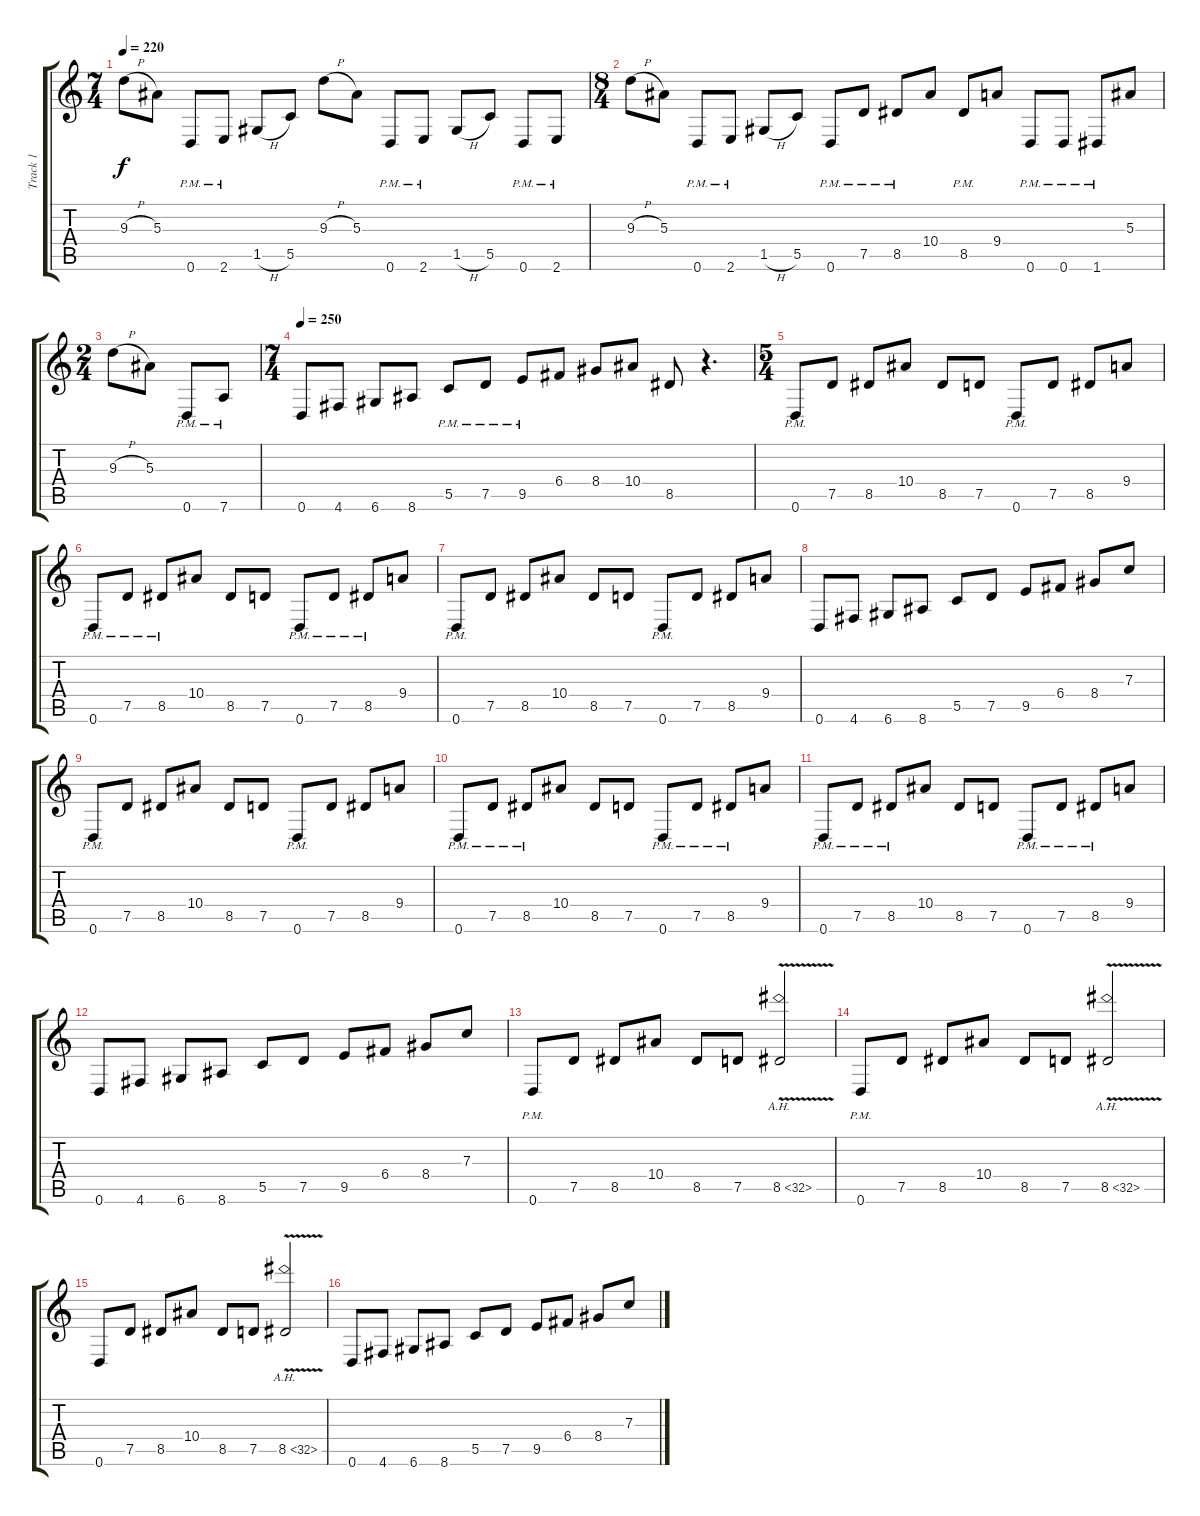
\track ("Track 1" "Track 1") {instrument distortionguitar}
\staff {score tabs}
\tuning (D4 A3 F3 C3 G2 D2) {hide}
\ts (7 4)
\tempo 220
\clef g2
\ks c
9.3{h}.8{dy f} 5.3.8 0.6{pm}.8 2.6{pm}.8 1.5{h}.8 5.5.8 9.3{h}.8 5.3.8 0.6{pm}.8 2.6{pm}.8 1.5{h}.8 5.5.8 0.6{pm}.8 2.6{pm}.8 |
\ts (8 4)
9.3{h}.8 5.3.8 0.6{pm}.8 2.6{pm}.8 1.5{h}.8 5.5.8 0.6{pm}.8 7.5{pm}.8 8.5{pm}.8 10.4.8 8.5{pm}.8 9.4.8 0.6{pm}.8 0.6{pm}.8 1.6{pm}.8 5.3.8 |
\ts (2 4)
9.3{h}.8 5.3.8 0.6{pm}.8 7.6{pm}.8 |
\ts (7 4)
\tempo 250
0.6.8 4.6.8 6.6.8 8.6.8 5.5{pm}.8 7.5{pm}.8 9.5{pm}.8 6.4.8 8.4.8 10.4.8 8.5.8 r.4{d} |
\ts (5 4)
0.6{pm}.8 7.5.8 8.5.8 10.4.8 8.5.8 7.5.8 0.6{pm}.8 7.5.8 8.5.8 9.4.8 |
0.6{pm}.8 7.5{pm}.8 8.5{pm}.8 10.4.8 8.5.8 7.5.8 0.6{pm}.8 7.5{pm}.8 8.5{pm}.8 9.4.8 |
0.6{pm}.8 7.5.8 8.5.8 10.4.8 8.5.8 7.5.8 0.6{pm}.8 7.5.8 8.5.8 9.4.8 |
0.6.8 4.6.8 6.6.8 8.6.8 5.5.8 7.5.8 9.5.8 6.4.8 8.4.8 7.3.8 |
0.6{pm}.8 7.5.8 8.5.8 10.4.8 8.5.8 7.5.8 0.6{pm}.8 7.5.8 8.5.8 9.4.8 |
0.6{pm}.8 7.5{pm}.8 8.5{pm}.8 10.4.8 8.5.8 7.5.8 0.6{pm}.8 7.5{pm}.8 8.5{pm}.8 9.4.8 |
0.6{pm}.8 7.5{pm}.8 8.5{pm}.8 10.4.8 8.5.8 7.5.8 0.6{pm}.8 7.5{pm}.8 8.5{pm}.8 9.4.8 |
0.6.8 4.6.8 6.6.8 8.6.8 5.5.8 7.5.8 9.5.8 6.4.8 8.4.8 7.3.8 |
0.6{pm}.8 7.5.8 8.5.8 10.4.8 8.5.8 7.5.8 8.5{ah 24 v}.2 |
0.6{pm}.8 7.5.8 8.5.8 10.4.8 8.5.8 7.5.8 8.5{ah 24 v}.2 |
0.6.8 7.5.8 8.5.8 10.4.8 8.5.8 7.5.8 8.5{ah 24 v}.2 |
0.6.8 4.6.8 6.6.8 8.6.8 5.5.8 7.5.8 9.5.8 6.4.8 8.4.8 7.3.8
